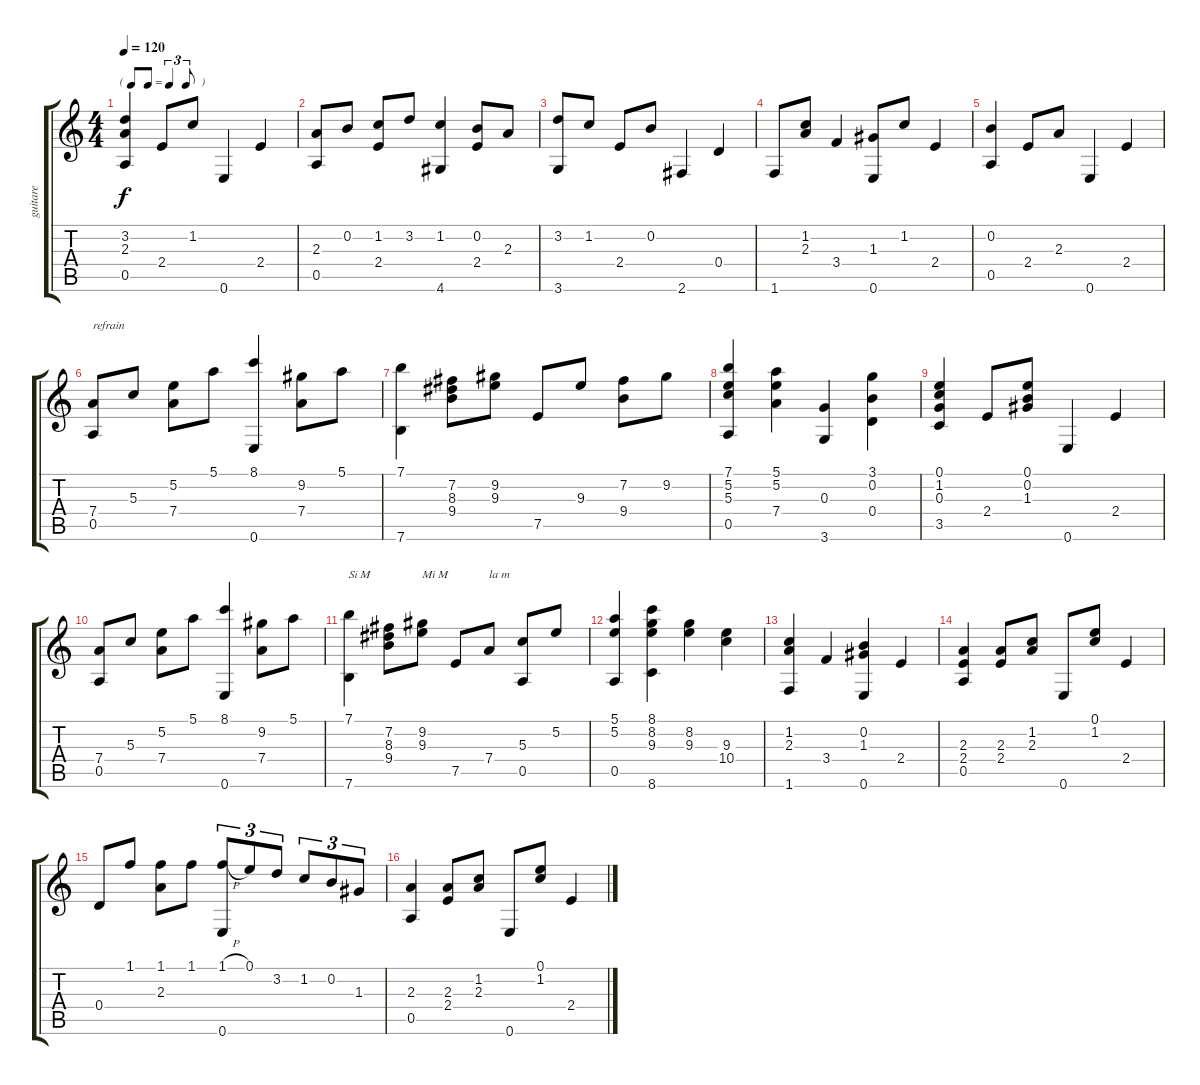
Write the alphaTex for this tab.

\track ("guitare" "guitare") {instrument acousticguitarnylon}
\staff {score tabs}
\tuning (E4 B3 G3 D3 A2 E2) {hide}
\ts (4 4)
\tf triplet8th
\tempo 120
\clef g2
\ks c
(3.2 2.3 0.5).4{dy f} 2.4.8 1.2.8 0.6.4 2.4.4 |
(2.3 0.5).8 0.2.8 (1.2 2.4).8 3.2.8 (1.2 4.6).4 (0.2 2.4).8 2.3.8 |
(3.2 3.6).8 1.2.8 2.4.8 0.2.8 2.6.4 0.4.4 |
1.6.8 (1.2 2.3).8 3.4.4 (1.3 0.6).8 1.2.8 2.4.4 |
(0.2 0.5).4 2.4.8 2.3.8 0.6.4 2.4.4 |
(7.4 0.5).8{txt "refrain"} 5.3.8 (5.2 7.4).8 5.1.8 (8.1 0.6).4 (9.2 7.4).8 5.1.8 |
(7.1 7.6).4 (7.2 8.3 9.4).8 (9.2 9.3).8 7.5.8 9.3.8 (7.2 9.4).8 9.2.8 |
(7.1 5.2 5.3 0.5).4 (5.1 5.2 7.4).4 (0.3 3.6).4 (3.1 0.2 0.4).4 |
(0.1 1.2 0.3 3.5).4 2.4.8 (0.1 0.2 1.3).8 0.6.4 2.4.4 |
(7.4 0.5).8 5.3.8 (5.2 7.4).8 5.1.8 (8.1 0.6).4 (9.2 7.4).8 5.1.8 |
(7.1 7.6).4{txt "Si M"} (7.2 8.3 9.4).8 (9.2 9.3).8{txt "Mi M"} 7.5.8 7.4.8{txt "la m"} (5.3 0.5).8 5.2.8 |
(5.1 5.2 0.5).4 (8.1 8.2 9.3 8.6).4 (8.2 9.3).4 (9.3 10.4).4 |
(1.2 2.3 1.6).4 3.4.4 (0.2 1.3 0.6).4 2.4.4 |
(2.3 2.4 0.5).4 (2.3 2.4).8 (1.2 2.3).8 0.6.8 (0.1 1.2).8 2.4.4 |
0.4.8 1.1.8 (1.1 2.3).8 1.1.8 (1.1{h} 0.6).8{tu (3 2)} 0.1.8{tu (3 2)} 3.2.8{tu (3 2)} 1.2.8{tu (3 2)} 0.2.8{tu (3 2)} 1.3.8{tu (3 2)} |
(2.3 0.5).4 (2.3 2.4).8 (1.2 2.3).8 0.6.8 (0.1 1.2).8 2.4.4
